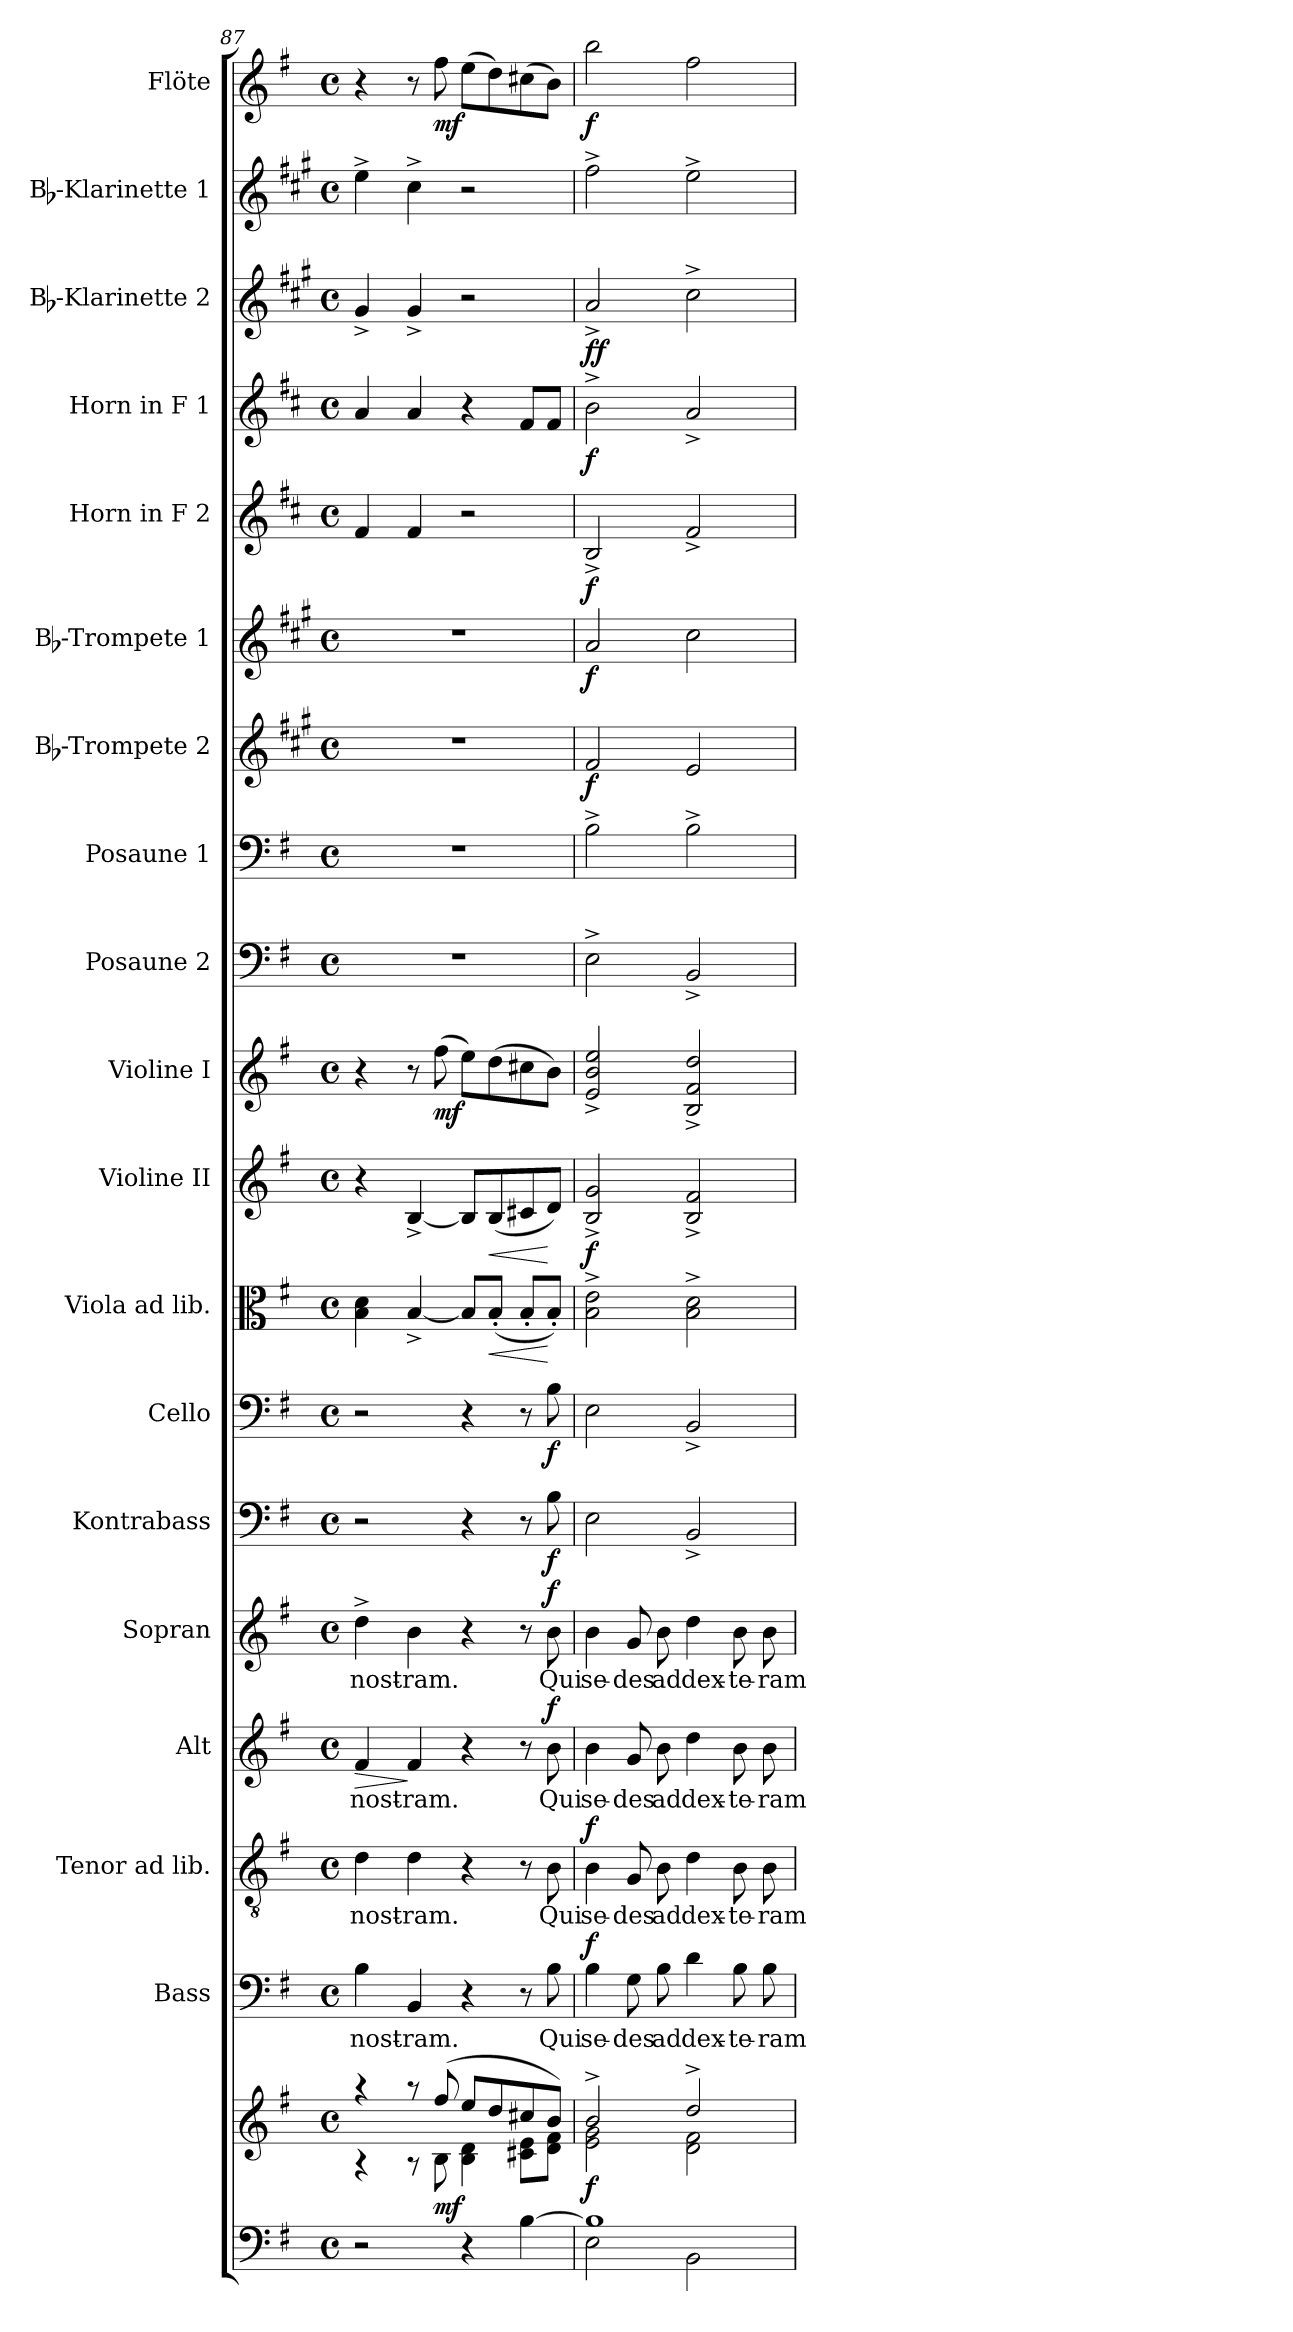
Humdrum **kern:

**kern	**kern	**dynam	**kern	**text	**dynam	**kern	**text	**dynam	**kern	**text	**dynam	**kern	**text	**dynam	**kern	**dynam	**kern	**dynam	**kern	**dynam	**kern	**dynam	**kern	**dynam	**kern	**kern	**kern	**dynam	**kern	**dynam	**kern	**dynam	**kern	**dynam	**kern	**dynam	**kern	**kern	**dynam
*part19	*part19	*part19	*part18	*part18	*part18	*part17	*part17	*part17	*part16	*part16	*part16	*part15	*part15	*part15	*part14	*part14	*part13	*part13	*part12	*part12	*part11	*part11	*part10	*part10	*part9	*part8	*part7	*part7	*part6	*part6	*part5	*part5	*part4	*part4	*part3	*part3	*part2	*part1	*part1
*staff20	*staff19	*staff19/20	*staff18	*staff18	*staff18	*staff17	*staff17	*staff17	*staff16	*staff16	*staff16	*staff15	*staff15	*staff15	*staff14	*staff14	*staff13	*staff13	*staff12	*staff12	*staff11	*staff11	*staff10	*staff10	*staff9	*staff8	*staff7	*staff7	*staff6	*staff6	*staff5	*staff5	*staff4	*staff4	*staff3	*staff3	*staff2	*staff1	*staff1
*	*	*	*I"Bass	*	*	*I"Tenor ad lib.	*	*	*I"Alt	*	*	*I"Sopran	*	*	*I"Kontrabass	*	*I"Cello	*	*I"Viola ad lib.	*	*I"Violine II	*	*I"Violine I	*	*I"Posaune 2	*I"Posaune 1	*I"Bb-Trompete 2	*	*I"Bb-Trompete 1	*	*I"Horn in F 2	*	*I"Horn in F 1	*	*I"Bb-Klarinette 2	*	*I"Bb-Klarinette 1	*I"Flöte	*
*	*	*	*I'B.	*	*	*I'T.	*	*	*I'A.	*	*	*I'S.	*	*	*I'Kb.	*	*	*	*I'Vla.	*	*I'Vl. II	*	*I'Vl. I	*	*I'Pos. 2	*I'Pos. 1	*I'Bb Trp. 2	*	*I'Bb Trp. 1	*	*	*	*	*	*I'Bb Kl. 2	*	*I'Bb Kl. 1	*I'Fl.	*
*clefF4	*clefG2	*	*clefF4	*	*	*clefGv2	*	*	*clefG2	*	*	*clefG2	*	*	*clefF4	*	*clefF4	*	*clefC3	*	*clefG2	*	*clefG2	*	*clefF4	*clefF4	*clefG2	*	*clefG2	*	*clefG2	*	*clefG2	*	*clefG2	*	*clefG2	*clefG2	*
*	*	*	*	*	*	*	*	*	*	*	*	*	*	*	*ITrd7c12	*	*	*	*	*	*	*	*	*	*	*	*ITrd1c2	*	*ITrd1c2	*	*ITrd4c7	*	*ITrd4c7	*	*ITrd1c2	*	*ITrd1c2	*	*
*k[f#]	*k[f#]	*	*k[f#]	*	*	*k[f#]	*	*	*k[f#]	*	*	*k[f#]	*	*	*k[f#]	*	*k[f#]	*	*k[f#]	*	*k[f#]	*	*k[f#]	*	*k[f#]	*k[f#]	*k[f#]	*	*k[f#]	*	*k[f#]	*	*k[f#]	*	*k[f#]	*	*k[f#]	*k[f#]	*
*G:	*G:	*	*G:	*	*	*G:	*	*	*G:	*	*	*G:	*	*	*G:	*	*G:	*	*G:	*	*G:	*	*G:	*	*G:	*G:	*G:	*	*G:	*	*G:	*	*G:	*	*G:	*	*G:	*G:	*
*M4/4	*M4/4	*	*M4/4	*	*	*M4/4	*	*	*M4/4	*	*	*M4/4	*	*	*M4/4	*	*M4/4	*	*M4/4	*	*M4/4	*	*M4/4	*	*M4/4	*M4/4	*M4/4	*	*M4/4	*	*M4/4	*	*M4/4	*	*M4/4	*	*M4/4	*M4/4	*
*met(c)	*met(c)	*	*met(c)	*	*	*met(c)	*	*	*met(c)	*	*	*met(c)	*	*	*met(c)	*	*met(c)	*	*met(c)	*	*met(c)	*	*met(c)	*	*met(c)	*met(c)	*met(c)	*	*met(c)	*	*met(c)	*	*met(c)	*	*met(c)	*	*met(c)	*met(c)	*
=87	=87	=87	=87	=87	=87	=87	=87	=87	=87	=87	=87	=87	=87	=87	=87	=87	=87	=87	=87	=87	=87	=87	=87	=87	=87	=87	=87	=87	=87	=87	=87	=87	=87	=87	=87	=87	=87	=87	=87
*	*^	*	*	*	*	*	*	*	*	*	*	*	*	*	*	*	*	*	*	*	*	*	*	*	*	*	*	*	*	*	*	*	*	*	*	*	*	*	*
!	!	!	!	!	!LO:LY:b	!	!	!LO:LY:b	!	!	!LO:LY:b	!LO:HP:b	!	!LO:LY:b	!	!	!	!	!	!	!	!	!	!	!	!	!	!	!	!	!	!	!	!	!	!	!	!	!	!
2r	4r	4r	.	4B\	nost-	.	4d\	nost-	.	4f#/	nost-	>	4dd^>\	nost-	.	2r	.	2r	.	4B\ 4d\	.	4r	.	4r	.	1r	1r	1r	.	1r	.	4B/	.	4d/	.	4f#^</	.	4dd^>\	4r	.
!	!	!	!	!	!LO:LY:b	!	!	!LO:LY:b	!	!	!LO:LY:b	!	!	!LO:LY:b	!	!	!	!	!	!	!	!	!	!	!	!	!	!	!	!	!	!	!	!	!	!	!	!	!	!
.	8r	8r	.	4BB/	-ram.	.	4d\	-ram.	.	4f#/	-ram.	]	4b\	-ram.	.	.	.	.	.	[4B^</	.	[4B^</	.	8r	.	.	.	.	.	.	.	4B/	.	4d/	.	4f#^</	.	4b^>\	8r	.
!	!	!	!LO:DY:b	!	!	!	!	!	!	!	!	!	!	!	!	!	!	!	!	!	!	!	!	!	!LO:DY:b	!	!	!	!	!	!	!	!	!	!	!	!	!	!	!LO:DY:b
.	(8ff#/	8B\	mf	.	.	.	.	.	.	.	.	.	.	.	.	.	.	.	.	.	.	.	.	(>8ff#\	mf	.	.	.	.	.	.	.	.	.	.	.	.	.	8ff#\	mf
4r	8ee/L	4B\ 4d\	.	4r	.	.	4r	.	.	4r	.	.	4r	.	.	4r	.	4r	.	8B/L]	.	8B/L]	.	8ee\L)	.	.	.	.	.	.	.	2r	.	4r	.	2r	.	2r	(>8ee\L	.
!	!	!	!	!	!	!	!	!	!	!	!	!	!	!	!	!	!	!	!	!	!LO:HP:b	!	!LO:HP:b	!	!	!	!	!	!	!	!	!	!	!	!	!	!	!	!	!
.	8dd/	.	.	.	.	.	.	.	.	.	.	.	.	.	.	.	.	.	.	(<8B'</J	<	(<8B/	<	(>8dd\	.	.	.	.	.	.	.	.	.	.	.	.	.	.	8dd\)	.
[4B\	8cc#X/	8c#X\ 8e\L	.	8r	.	.	8r	.	.	8r	.	.	8r	.	.	8r	.	8r	.	8B'</L	.	8c#X/	.	8cc#X\	.	.	.	.	.	.	.	.	.	8B/L	.	.	.	.	(>8cc#X\	.
!	!	!	!	!	!LO:LY:b	!	!	!LO:LY:b	!	!	!LO:LY:b	!LO:DY:a	!	!LO:LY:b	!LO:DY:a	!	!LO:DY:b	!	!LO:DY:b	!	!	!	!	!	!	!	!	!	!	!	!	!	!	!	!	!	!	!	!	!
.	8b/J)	8d\ 8f#\J	.	8B\	Qui	.	8B\	Qui	.	8b\	Qui	f	8b\	Qui	f	8BB\	f	8B\	f	8B'</J)	[	8d/J)	[	8b\J)	.	.	.	.	.	.	.	.	.	8B/J	.	.	.	.	8b\J)	.
=88	=88	=88	=88	=88	=88	=88	=88	=88	=88	=88	=88	=88	=88	=88	=88	=88	=88	=88	=88	=88	=88	=88	=88	=88	=88	=88	=88	=88	=88	=88	=88	=88	=88	=88	=88	=88	=88	=88	=88	=88
*^	*	*	*	*	*	*	*	*	*	*	*	*	*	*	*	*	*	*	*	*	*	*	*	*	*	*	*	*	*	*	*	*	*	*	*	*	*	*	*	*
!	!	!	!	!LO:DY:b	!	!LO:LY:b	!LO:DY:a	!	!LO:LY:b	!LO:DY:a	!	!LO:LY:b	!	!	!LO:LY:b	!	!	!	!	!	!	!	!	!LO:DY:b	!	!	!	!	!	!LO:DY:b	!	!LO:DY:b	!	!LO:DY:b	!	!LO:DY:b	!	!LO:DY:b	!	!	!LO:DY:b
1B]	2E\	2b^>/	2e\ 2g\	f	4B\	se-	f	4B\	se-	f	4b\	se-	.	4b\	se-	.	2EE\	.	2E\	.	2B\^> 2e\^>	.	2B/^< 2g/^<	f	2e/^< 2b/^< 2ee/^<	.	2E^>\	2B^>\	2e/	f	2g/	f	2E^</	f	2e^>\	f	2g^</	ff	2ee^>\	2bb\	f
!	!	!	!	!	!	!LO:LY:b	!	!	!LO:LY:b	!	!	!LO:LY:b	!	!	!LO:LY:b	!	!	!	!	!	!	!	!	!	!	!	!	!	!	!	!	!	!	!	!	!	!	!	!	!	!
.	.	.	.	.	8G\	-des	.	8G/	-des	.	8g/	-des	.	8g/	-des	.	.	.	.	.	.	.	.	.	.	.	.	.	.	.	.	.	.	.	.	.	.	.	.	.	.
!	!	!	!	!	!	!LO:LY:b	!	!	!LO:LY:b	!	!	!LO:LY:b	!	!	!LO:LY:b	!	!	!	!	!	!	!	!	!	!	!	!	!	!	!	!	!	!	!	!	!	!	!	!	!	!
.	.	.	.	.	8B\	ad	.	8B\	ad	.	8b\	ad	.	8b\	ad	.	.	.	.	.	.	.	.	.	.	.	.	.	.	.	.	.	.	.	.	.	.	.	.	.	.
!	!	!	!	!	!	!LO:LY:b	!	!	!LO:LY:b	!	!	!LO:LY:b	!	!	!LO:LY:b	!	!	!	!	!	!	!	!	!	!	!	!	!	!	!	!	!	!	!	!	!	!	!	!	!	!
.	2BB\	2dd^>/	2d\ 2f#\	.	4d\	dex-	.	4d\	dex-	.	4dd\	dex-	.	4dd\	dex-	.	2BBB^</	.	2BB^</	.	2B\^> 2d\^>	.	2B/^< 2f#/^<	.	2B/^< 2f#/^< 2dd/^<	.	2BB^</	2B^>\	2d/	.	2b\	.	2B^</	.	2d^</	.	2b^>\	.	2dd^>\	2ff#\	.
!	!	!	!	!	!	!LO:LY:b	!	!	!LO:LY:b	!	!	!LO:LY:b	!	!	!LO:LY:b	!	!	!	!	!	!	!	!	!	!	!	!	!	!	!	!	!	!	!	!	!	!	!	!	!	!
.	.	.	.	.	8B\	-te-	.	8B\	-te-	.	8b\	-te-	.	8b\	-te-	.	.	.	.	.	.	.	.	.	.	.	.	.	.	.	.	.	.	.	.	.	.	.	.	.	.
!	!	!	!	!	!	!LO:LY:b	!	!	!LO:LY:b	!	!	!LO:LY:b	!	!	!LO:LY:b	!	!	!	!	!	!	!	!	!	!	!	!	!	!	!	!	!	!	!	!	!	!	!	!	!	!
.	.	.	.	.	8B\	-ram	.	8B\	-ram	.	8b\	-ram	.	8b\	-ram	.	.	.	.	.	.	.	.	.	.	.	.	.	.	.	.	.	.	.	.	.	.	.	.	.	.
*v	*v	*	*	*	*	*	*	*	*	*	*	*	*	*	*	*	*	*	*	*	*	*	*	*	*	*	*	*	*	*	*	*	*	*	*	*	*	*	*	*	*
*	*v	*v	*	*	*	*	*	*	*	*	*	*	*	*	*	*	*	*	*	*	*	*	*	*	*	*	*	*	*	*	*	*	*	*	*	*	*	*	*	*
=	=	=	=	=	=	=	=	=	=	=	=	=	=	=	=	=	=	=	=	=	=	=	=	=	=	=	=	=	=	=	=	=	=	=	=	=	=	=	=
*-	*-	*-	*-	*-	*-	*-	*-	*-	*-	*-	*-	*-	*-	*-	*-	*-	*-	*-	*-	*-	*-	*-	*-	*-	*-	*-	*-	*-	*-	*-	*-	*-	*-	*-	*-	*-	*-	*-	*-
